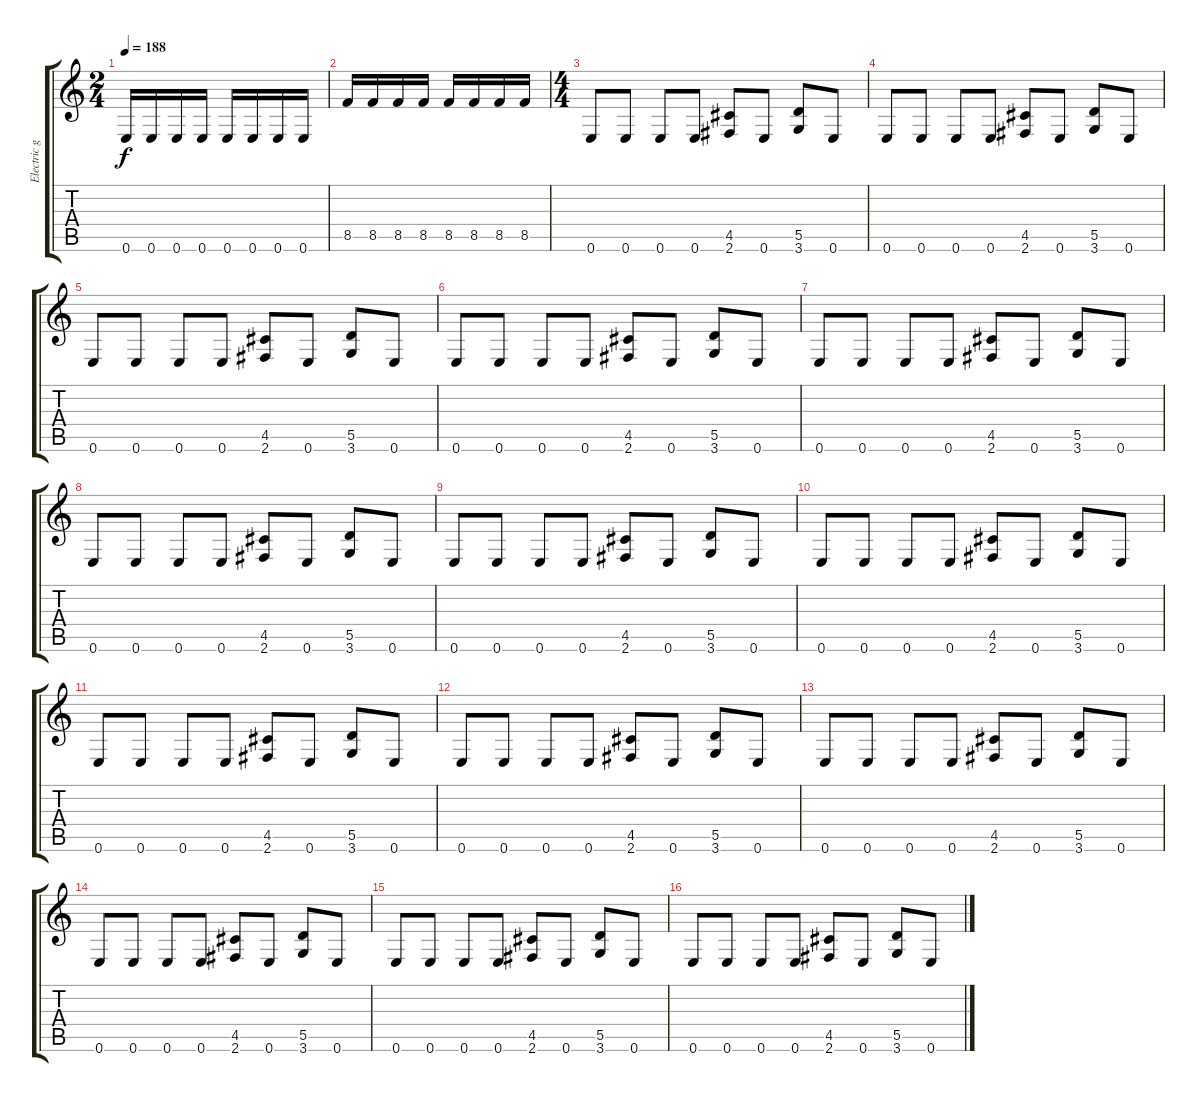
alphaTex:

\track ("Electric guitar (Euronymous)" "Electric g") {instrument distortionguitar}
\staff {score tabs}
\tuning (E4 B3 G3 D3 A2 E2) {hide}
\ts (2 4)
\tempo 188
\clef g2
\ks c
0.6.16{dy f} 0.6.16 0.6.16 0.6.16 0.6.16 0.6.16 0.6.16 0.6.16 |
8.5.16 8.5.16 8.5.16 8.5.16 8.5.16 8.5.16 8.5.16 8.5.16 |
\ts (4 4)
0.6.8 0.6.8 0.6.8 0.6.8 (4.5 2.6).8 0.6.8 (5.5 3.6).8 0.6.8 |
0.6.8 0.6.8 0.6.8 0.6.8 (4.5 2.6).8 0.6.8 (5.5 3.6).8 0.6.8 |
0.6.8 0.6.8 0.6.8 0.6.8 (4.5 2.6).8 0.6.8 (5.5 3.6).8 0.6.8 |
0.6.8 0.6.8 0.6.8 0.6.8 (4.5 2.6).8 0.6.8 (5.5 3.6).8 0.6.8 |
0.6.8 0.6.8 0.6.8 0.6.8 (4.5 2.6).8 0.6.8 (5.5 3.6).8 0.6.8 |
0.6.8 0.6.8 0.6.8 0.6.8 (4.5 2.6).8 0.6.8 (5.5 3.6).8 0.6.8 |
0.6.8 0.6.8 0.6.8 0.6.8 (4.5 2.6).8 0.6.8 (5.5 3.6).8 0.6.8 |
0.6.8 0.6.8 0.6.8 0.6.8 (4.5 2.6).8 0.6.8 (5.5 3.6).8 0.6.8 |
0.6.8 0.6.8 0.6.8 0.6.8 (4.5 2.6).8 0.6.8 (5.5 3.6).8 0.6.8 |
0.6.8 0.6.8 0.6.8 0.6.8 (4.5 2.6).8 0.6.8 (5.5 3.6).8 0.6.8 |
0.6.8 0.6.8 0.6.8 0.6.8 (4.5 2.6).8 0.6.8 (5.5 3.6).8 0.6.8 |
0.6.8 0.6.8 0.6.8 0.6.8 (4.5 2.6).8 0.6.8 (5.5 3.6).8 0.6.8 |
0.6.8 0.6.8 0.6.8 0.6.8 (4.5 2.6).8 0.6.8 (5.5 3.6).8 0.6.8 |
0.6.8 0.6.8 0.6.8 0.6.8 (4.5 2.6).8 0.6.8 (5.5 3.6).8 0.6.8
